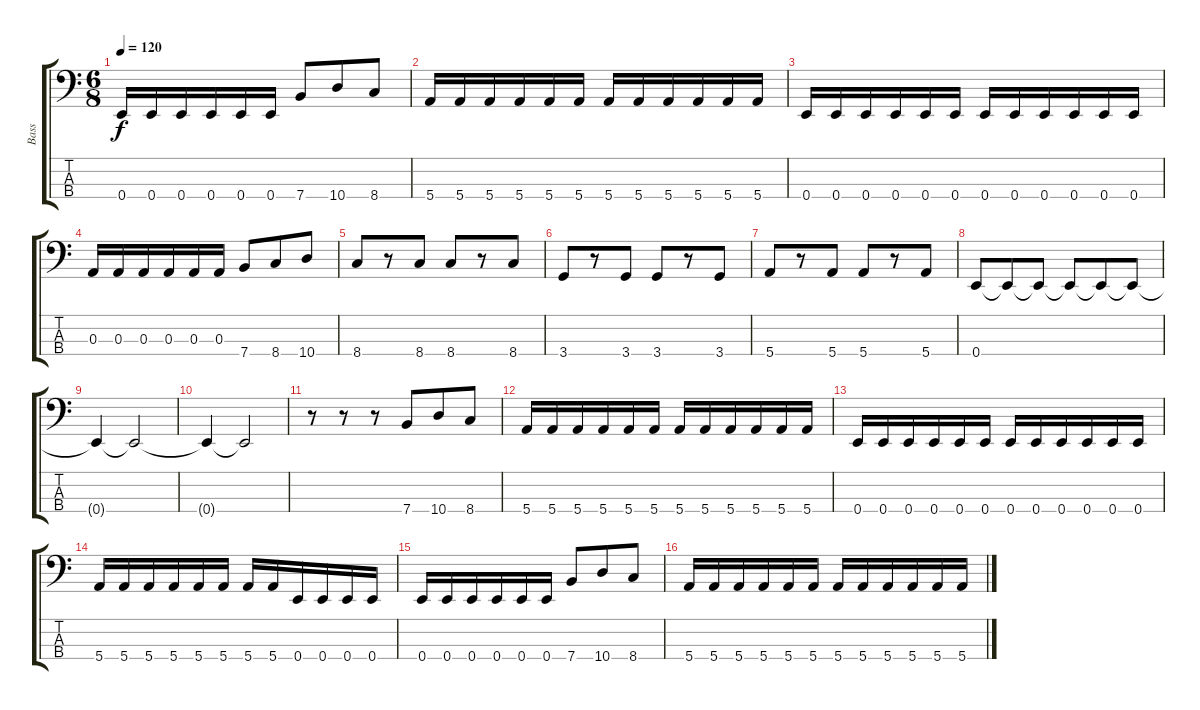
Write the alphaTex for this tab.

\track ("Bass" "Bass") {instrument electricbasspick}
\staff {score tabs}
\tuning (G2 D2 A1 E1) {hide}
\ts (6 8)
\tempo 120
\clef f4
\ks c
0.4.16{dy f} 0.4.16 0.4.16 0.4.16 0.4.16 0.4.16 7.4.8 10.4.8 8.4.8 |
5.4.16 5.4.16 5.4.16 5.4.16 5.4.16 5.4.16 5.4.16 5.4.16 5.4.16 5.4.16 5.4.16 5.4.16 |
0.4.16 0.4.16 0.4.16 0.4.16 0.4.16 0.4.16 0.4.16 0.4.16 0.4.16 0.4.16 0.4.16 0.4.16 |
0.3.16 0.3.16 0.3.16 0.3.16 0.3.16 0.3.16 7.4.8 8.4.8 10.4.8 |
8.4.8 r.8 8.4.8 8.4.8 r.8 8.4.8 |
3.4.8 r.8 3.4.8 3.4.8 r.8 3.4.8 |
5.4.8 r.8 5.4.8 5.4.8 r.8 5.4.8 |
0.4.8 0.4{t}.8 0.4{t}.8 0.4{t}.8 0.4{t}.8 0.4{t}.8 |
0.4{t}.4 0.4{t}.2 |
0.4{t}.4 0.4{t}.2 |
r.8 r.8 r.8 7.4.8 10.4.8 8.4.8 |
5.4.16 5.4.16 5.4.16 5.4.16 5.4.16 5.4.16 5.4.16 5.4.16 5.4.16 5.4.16 5.4.16 5.4.16 |
0.4.16 0.4.16 0.4.16 0.4.16 0.4.16 0.4.16 0.4.16 0.4.16 0.4.16 0.4.16 0.4.16 0.4.16 |
5.4.16 5.4.16 5.4.16 5.4.16 5.4.16 5.4.16 5.4.16 5.4.16 0.4.16 0.4.16 0.4.16 0.4.16 |
0.4.16 0.4.16 0.4.16 0.4.16 0.4.16 0.4.16 7.4.8 10.4.8 8.4.8 |
5.4.16 5.4.16 5.4.16 5.4.16 5.4.16 5.4.16 5.4.16 5.4.16 5.4.16 5.4.16 5.4.16 5.4.16
